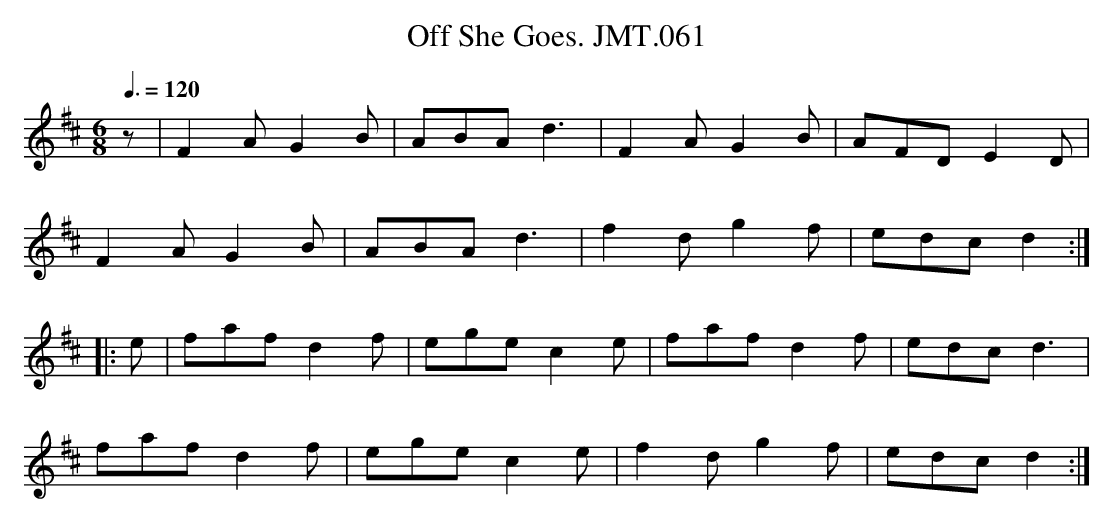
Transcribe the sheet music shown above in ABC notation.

X:1
T:Off She Goes. JMT.061
M:6/8
L:1/8
Q:3/8=120
K:D
z|F2AG2B|ABAd3|F2AG2B|AFDE2D|
F2AG2B|ABAd3|f2dg2f|edcd2:|
|:e|fafd2f|egec2e|fafd2f|edcd3|
fafd2f|egec2e|f2dg2f|edcd2:|
